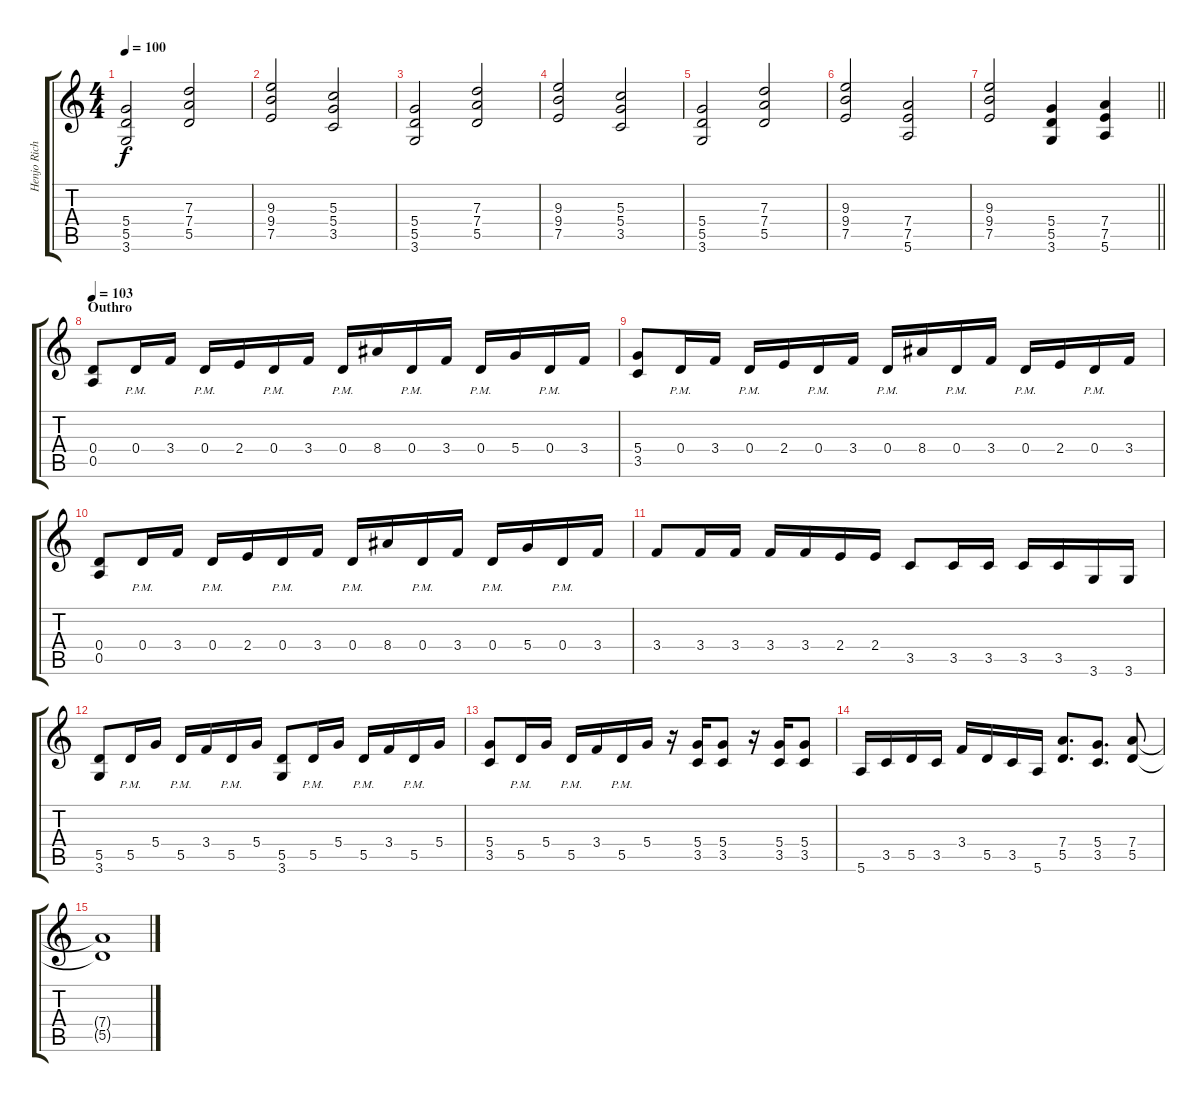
\track ("Henjo Richter" "Henjo Rich") {instrument distortionguitar}
\staff {score tabs}
\tuning (E4 B3 G3 D3 A2 E2) {hide}
\ts (4 4)
\tempo 100
\clef g2
\ks c
(5.4 5.5 3.6).2{dy f} (7.3 7.4 5.5).2 |
(9.3 9.4 7.5).2 (5.3 5.4 3.5).2 |
(5.4 5.5 3.6).2 (7.3 7.4 5.5).2 |
(9.3 9.4 7.5).2 (5.3 5.4 3.5).2 |
(5.4 5.5 3.6).2 (7.3 7.4 5.5).2 |
(9.3 9.4 7.5).2 (7.4 7.5 5.6).2 |
\barLineRight lightlight
(9.3 9.4 7.5).2 (5.4 5.5 3.6).4 (7.4 7.5 5.6).4 |
\section ("" "Outhro")
\tempo 103
(0.4 0.5).8 0.4{pm}.16 3.4.16 0.4{pm}.16 2.4.16 0.4{pm}.16 3.4.16 0.4{pm}.16 8.4.16 0.4{pm}.16 3.4.16 0.4{pm}.16 5.4.16 0.4{pm}.16 3.4.16 |
(5.4 3.5).8 0.4{pm}.16 3.4.16 0.4{pm}.16 2.4.16 0.4{pm}.16 3.4.16 0.4{pm}.16 8.4.16 0.4{pm}.16 3.4.16 0.4{pm}.16 2.4.16 0.4{pm}.16 3.4.16 |
(0.4 0.5).8 0.4{pm}.16 3.4.16 0.4{pm}.16 2.4.16 0.4{pm}.16 3.4.16 0.4{pm}.16 8.4.16 0.4{pm}.16 3.4.16 0.4{pm}.16 5.4.16 0.4{pm}.16 3.4.16 |
3.4.8 3.4.16 3.4.16 3.4.16 3.4.16 2.4.16 2.4.16 3.5.8 3.5.16 3.5.16 3.5.16 3.5.16 3.6.16 3.6.16 |
(5.5 3.6).8 5.5{pm}.16 5.4.16 5.5{pm}.16 3.4.16 5.5{pm}.16 5.4.16 (5.5 3.6).8 5.5{pm}.16 5.4.16 5.5{pm}.16 3.4.16 5.5{pm}.16 5.4.16 |
(5.4 3.5).8 5.5{pm}.16 5.4.16 5.5{pm}.16 3.4.16 5.5{pm}.16 5.4.16 r.16 (5.4 3.5).16 (5.4 3.5).8 r.16 (5.4 3.5).16 (5.4 3.5).8 |
5.6.16 3.5.16 5.5.16 3.5.16 3.4.16 5.5.16 3.5.16 5.6.16 (7.4 5.5).8{d} (5.4 3.5).8{d} (7.4 5.5).8 |
(7.4{t} 5.5{t}).1
